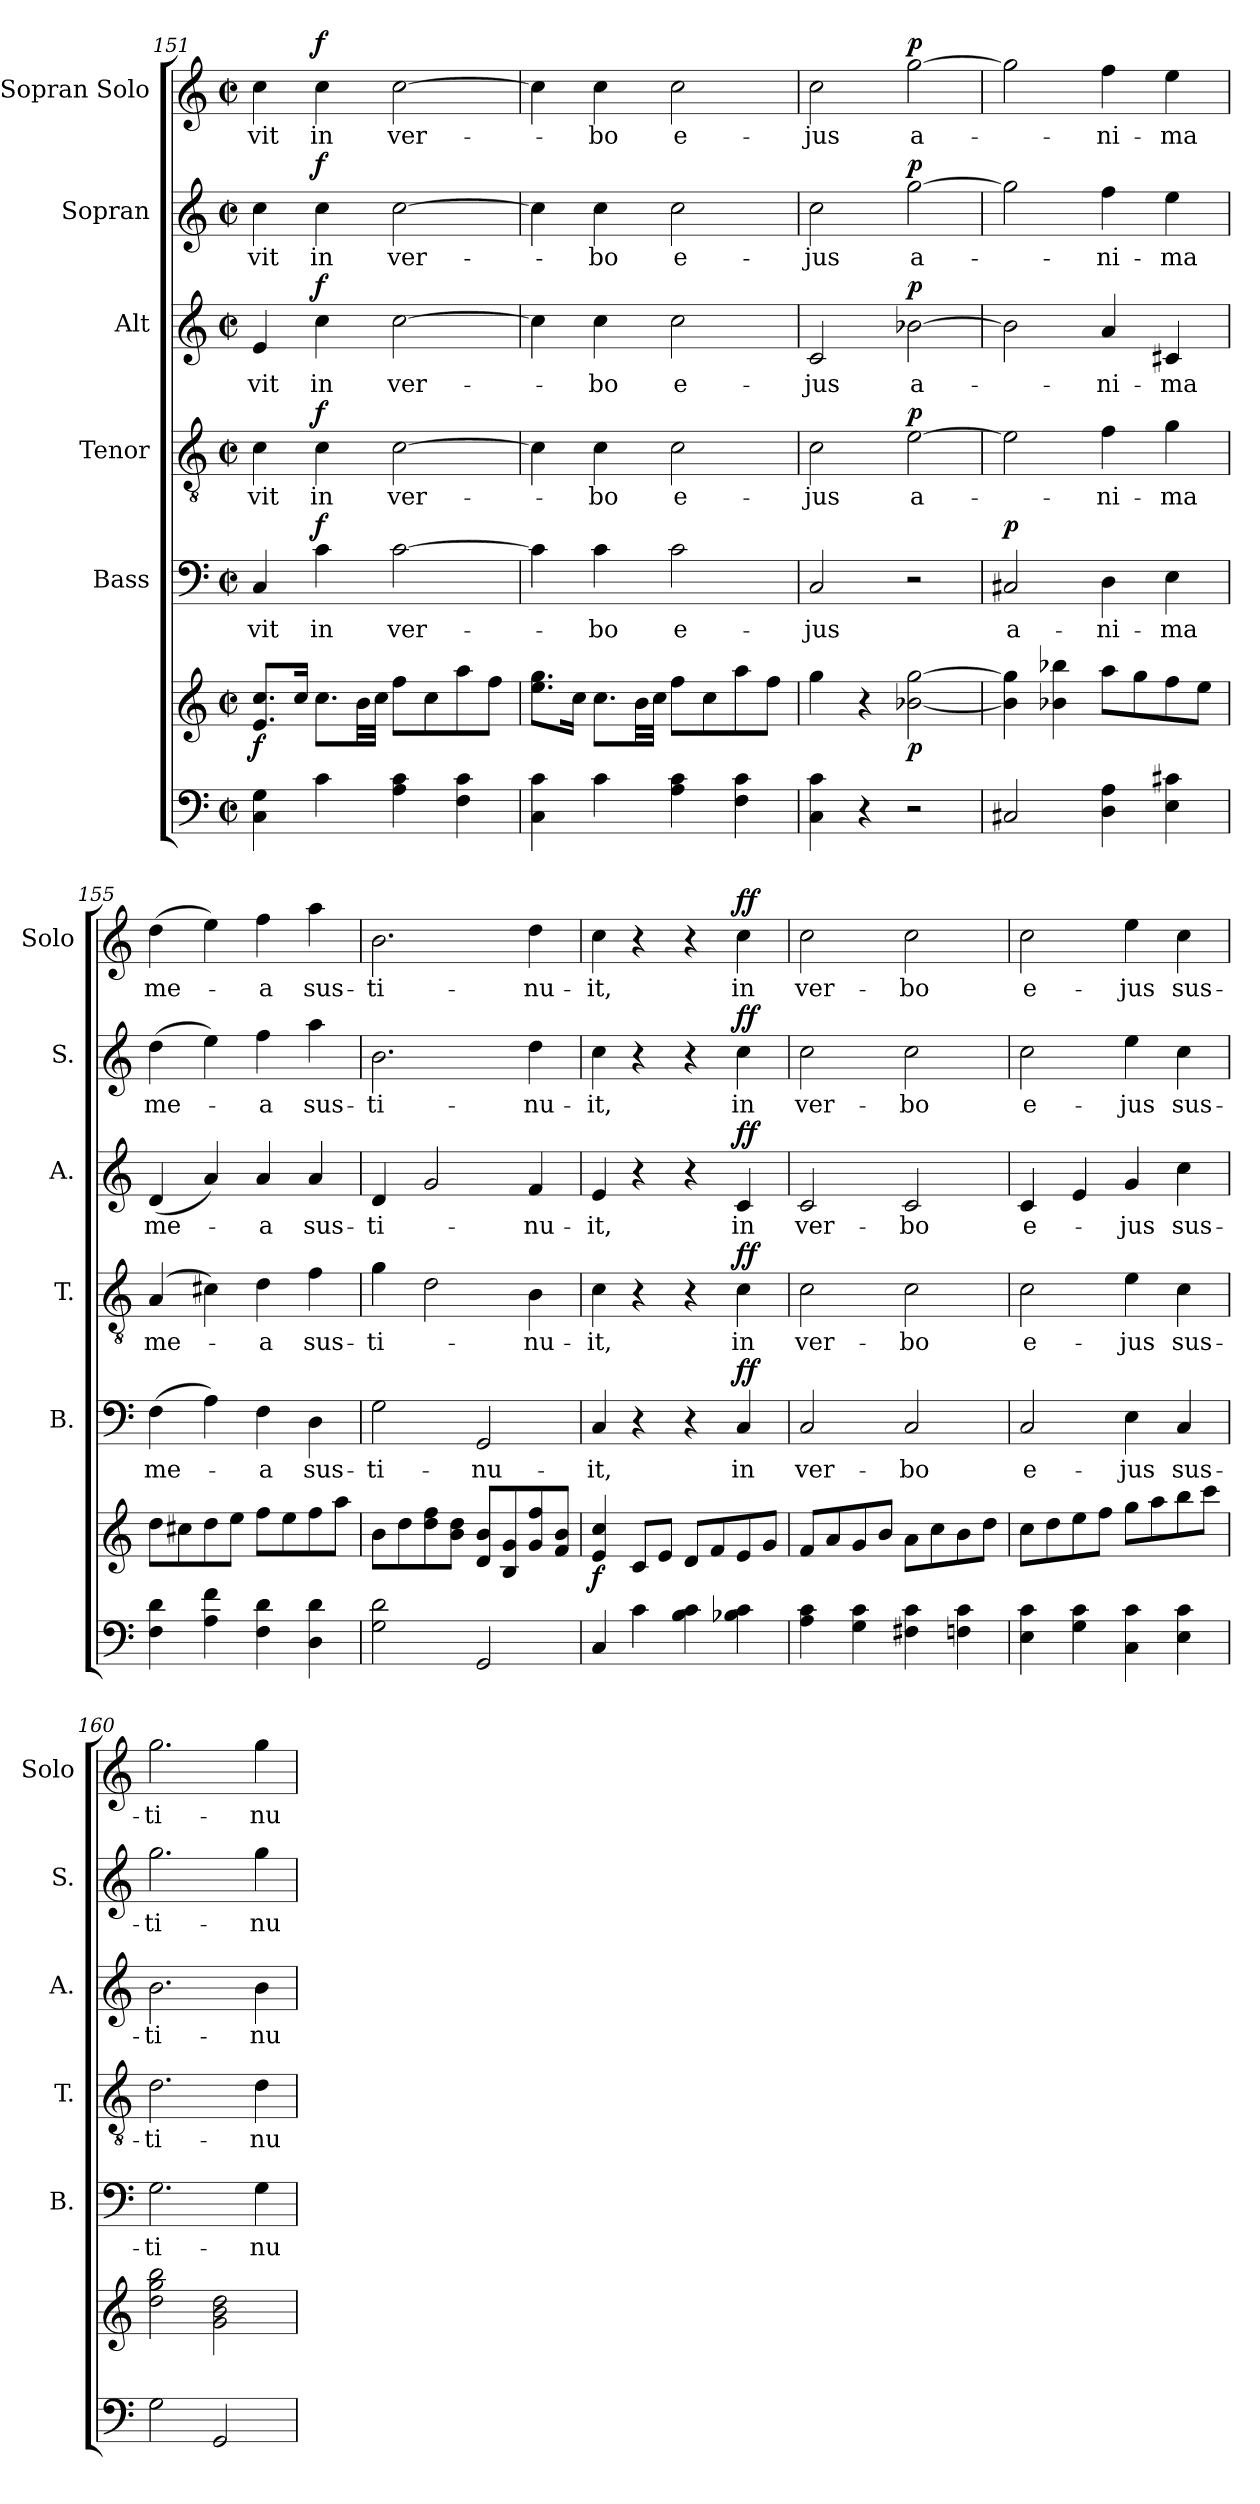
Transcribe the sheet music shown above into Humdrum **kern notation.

**kern	**kern	**dynam	**kern	**text	**dynam	**kern	**text	**dynam	**kern	**text	**dynam	**kern	**text	**dynam	**kern	**text	**dynam
*part6	*part6	*part6	*part5	*part5	*part5	*part4	*part4	*part4	*part3	*part3	*part3	*part2	*part2	*part2	*part1	*part1	*part1
*staff7	*staff6	*staff6/7	*staff5	*staff5	*staff5	*staff4	*staff4	*staff4	*staff3	*staff3	*staff3	*staff2	*staff2	*staff2	*staff1	*staff1	*staff1
*	*	*	*I"Bass	*	*	*I"Tenor	*	*	*I"Alt	*	*	*I"Sopran	*	*	*I"Sopran Solo	*	*
*	*	*	*I'B.	*	*	*I'T.	*	*	*I'A.	*	*	*I'S.	*	*	*I'Solo	*	*
*clefF4	*clefG2	*	*clefF4	*	*	*clefGv2	*	*	*clefG2	*	*	*clefG2	*	*	*clefG2	*	*
*k[]	*k[]	*	*k[]	*	*	*k[]	*	*	*k[]	*	*	*k[]	*	*	*k[]	*	*
*C:	*C:	*	*C:	*	*	*C:	*	*	*C:	*	*	*C:	*	*	*C:	*	*
*M2/2	*M2/2	*	*M2/2	*	*	*M2/2	*	*	*M2/2	*	*	*M2/2	*	*	*M2/2	*	*
*met(c|)	*met(c|)	*	*met(c|)	*	*	*met(c|)	*	*	*met(c|)	*	*	*met(c|)	*	*	*met(c|)	*	*
=151	=151	=151	=151	=151	=151	=151	=151	=151	=151	=151	=151	=151	=151	=151	=151	=151	=151
!	!	!LO:DY:b	!	!LO:LY:b	!	!	!LO:LY:b	!	!	!LO:LY:b	!	!	!LO:LY:b	!	!	!LO:LY:b	!
4C\ 4G\	8.e/ 8.cc/L	f	4C/	-vit	.	4c\	-vit	.	4e/	-vit	.	4cc\	-vit	.	4cc\	-vit	.
.	16cc/Jk	.	.	.	.	.	.	.	.	.	.	.	.	.	.	.	.
!	!	!	!	!LO:LY:b	!LO:DY:a	!	!LO:LY:b	!LO:DY:a	!	!LO:LY:b	!LO:DY:a	!	!LO:LY:b	!LO:DY:a	!	!LO:LY:b	!LO:DY:a
4c\	8.cc\L	.	4c\	in	f	4c\	in	f	4cc\	in	f	4cc\	in	f	4cc\	in	f
.	32b\LL	.	.	.	.	.	.	.	.	.	.	.	.	.	.	.	.
.	32cc\JJJ	.	.	.	.	.	.	.	.	.	.	.	.	.	.	.	.
!	!	!	!	!LO:LY:b	!	!	!LO:LY:b	!	!	!LO:LY:b	!	!	!LO:LY:b	!	!	!LO:LY:b	!
4A\ 4c\	8ff\L	.	[2c\	ver-	.	[2c\	ver-	.	[2cc\	ver-	.	[2cc\	ver-	.	[2cc\	ver-	.
.	8cc\	.	.	.	.	.	.	.	.	.	.	.	.	.	.	.	.
4F\ 4c\	8aa\	.	.	.	.	.	.	.	.	.	.	.	.	.	.	.	.
.	8ff\J	.	.	.	.	.	.	.	.	.	.	.	.	.	.	.	.
!!LO:PB:g=z
=152	=152	=152	=152	=152	=152	=152	=152	=152	=152	=152	=152	=152	=152	=152	=152	=152	=152
4C\ 4c\	8.ee\ 8.gg\L	.	4c\]	.	.	4c\]	.	.	4cc\]	.	.	4cc\]	.	.	4cc\]	.	.
.	16cc\Jk	.	.	.	.	.	.	.	.	.	.	.	.	.	.	.	.
!	!	!	!	!LO:LY:b	!	!	!LO:LY:b	!	!	!LO:LY:b	!	!	!LO:LY:b	!	!	!LO:LY:b	!
4c\	8.cc\L	.	4c\	-bo	.	4c\	-bo	.	4cc\	-bo	.	4cc\	-bo	.	4cc\	-bo	.
.	32b\LL	.	.	.	.	.	.	.	.	.	.	.	.	.	.	.	.
.	32cc\JJJ	.	.	.	.	.	.	.	.	.	.	.	.	.	.	.	.
!	!	!	!	!LO:LY:b	!	!	!LO:LY:b	!	!	!LO:LY:b	!	!	!LO:LY:b	!	!	!LO:LY:b	!
4A\ 4c\	8ff\L	.	2c\	e-	.	2c\	e-	.	2cc\	e-	.	2cc\	e-	.	2cc\	e-	.
.	8cc\	.	.	.	.	.	.	.	.	.	.	.	.	.	.	.	.
4F\ 4c\	8aa\	.	.	.	.	.	.	.	.	.	.	.	.	.	.	.	.
.	8ff\J	.	.	.	.	.	.	.	.	.	.	.	.	.	.	.	.
=153	=153	=153	=153	=153	=153	=153	=153	=153	=153	=153	=153	=153	=153	=153	=153	=153	=153
!	!	!	!	!LO:LY:b	!	!	!LO:LY:b	!	!	!LO:LY:b	!	!	!LO:LY:b	!	!	!LO:LY:b	!
4C\ 4c\	4gg\	.	2C/	-jus	.	2c\	-jus	.	2c/	-jus	.	2cc\	-jus	.	2cc\	-jus	.
4r	4r	.	.	.	.	.	.	.	.	.	.	.	.	.	.	.	.
!	!	!LO:DY:b	!	!	!	!	!LO:LY:b	!LO:DY:a	!	!LO:LY:b	!LO:DY:a	!	!LO:LY:b	!LO:DY:a	!	!LO:LY:b	!LO:DY:a
2r	[2b-X\ [2gg\	p	2r	.	.	[2e\	a-	p	[2b-X\	a-	p	[2gg\	a-	p	[2gg\	a-	p
=154	=154	=154	=154	=154	=154	=154	=154	=154	=154	=154	=154	=154	=154	=154	=154	=154	=154
!	!	!	!	!LO:LY:b	!LO:DY:a	!	!	!	!	!	!	!	!	!	!	!	!
2C#X/	4b-\] 4gg\]	.	2C#X/	a-	p	2e\]	.	.	2b-\]	.	.	2gg\]	.	.	2gg\]	.	.
.	4b-X\ 4bb-X\	.	.	.	.	.	.	.	.	.	.	.	.	.	.	.	.
!	!	!	!	!LO:LY:b	!	!	!LO:LY:b	!	!	!LO:LY:b	!	!	!LO:LY:b	!	!	!LO:LY:b	!
4D\ 4A\	8aa\L	.	4D\	-ni-	.	4f\	-ni-	.	4a/	-ni-	.	4ff\	-ni-	.	4ff\	-ni-	.
.	8gg\	.	.	.	.	.	.	.	.	.	.	.	.	.	.	.	.
!	!	!	!	!LO:LY:b	!	!	!LO:LY:b	!	!	!LO:LY:b	!	!	!LO:LY:b	!	!	!LO:LY:b	!
4E\ 4c#X\	8ff\	.	4E\	-ma	.	4g\	-ma	.	4c#X/	-ma	.	4ee\	-ma	.	4ee\	-ma	.
.	8ee\J	.	.	.	.	.	.	.	.	.	.	.	.	.	.	.	.
=155	=155	=155	=155	=155	=155	=155	=155	=155	=155	=155	=155	=155	=155	=155	=155	=155	=155
!	!	!	!	!LO:LY:b	!	!	!LO:LY:b	!	!	!LO:LY:b	!	!	!LO:LY:b	!	!	!LO:LY:b	!
4F\ 4d\	8dd\L	.	(>4F\	me-	.	(4A/	me-	.	(<4d/	me-	.	(>4dd\	me-	.	(>4dd\	me-	.
.	8cc#X\	.	.	.	.	.	.	.	.	.	.	.	.	.	.	.	.
4A\ 4f\	8dd\	.	4A\)	.	.	4c#X\)	.	.	4a/)	.	.	4ee\)	.	.	4ee\)	.	.
.	8ee\J	.	.	.	.	.	.	.	.	.	.	.	.	.	.	.	.
!	!	!	!	!LO:LY:b	!	!	!LO:LY:b	!	!	!LO:LY:b	!	!	!LO:LY:b	!	!	!LO:LY:b	!
4F\ 4d\	8ff\L	.	4F\	-a	.	4d\	-a	.	4a/	-a	.	4ff\	-a	.	4ff\	-a	.
.	8ee\	.	.	.	.	.	.	.	.	.	.	.	.	.	.	.	.
!	!	!	!	!LO:LY:b	!	!	!LO:LY:b	!	!	!LO:LY:b	!	!	!LO:LY:b	!	!	!LO:LY:b	!
4D\ 4d\	8ff\	.	4D\	sus-	.	4f\	sus-	.	4a/	sus-	.	4aa\	sus-	.	4aa\	sus-	.
.	8aa\J	.	.	.	.	.	.	.	.	.	.	.	.	.	.	.	.
=156	=156	=156	=156	=156	=156	=156	=156	=156	=156	=156	=156	=156	=156	=156	=156	=156	=156
!	!	!	!	!LO:LY:b	!	!	!LO:LY:b	!	!	!LO:LY:b	!	!	!LO:LY:b	!	!	!LO:LY:b	!
2G\ 2d\	8b\L	.	2G\	-ti-	.	4g\	-ti-	.	4d/	-ti-	.	2.b\	-ti-	.	2.b\	-ti-	.
.	8dd\	.	.	.	.	.	.	.	.	.	.	.	.	.	.	.	.
.	8dd\ 8ff\	.	.	.	.	2d\	.	.	2g/	.	.	.	.	.	.	.	.
.	8b\ 8dd\J	.	.	.	.	.	.	.	.	.	.	.	.	.	.	.	.
!	!	!	!	!LO:LY:b	!	!	!	!	!	!	!	!	!	!	!	!	!
2GG/	8d/ 8b/L	.	2GG/	-nu-	.	.	.	.	.	.	.	.	.	.	.	.	.
.	8B/ 8g/	.	.	.	.	.	.	.	.	.	.	.	.	.	.	.	.
!	!	!	!	!	!	!	!LO:LY:b	!	!	!LO:LY:b	!	!	!LO:LY:b	!	!	!LO:LY:b	!
.	8g/ 8ff/	.	.	.	.	4B\	-nu-	.	4f/	-nu-	.	4dd\	-nu-	.	4dd\	-nu-	.
.	8f/ 8b/J	.	.	.	.	.	.	.	.	.	.	.	.	.	.	.	.
=157	=157	=157	=157	=157	=157	=157	=157	=157	=157	=157	=157	=157	=157	=157	=157	=157	=157
!	!	!LO:DY:b	!	!LO:LY:b	!	!	!LO:LY:b	!	!	!LO:LY:b	!	!	!LO:LY:b	!	!	!LO:LY:b	!
4C/	4e/ 4cc/	f	4C/	-it,	.	4c\	-it,	.	4e/	-it,	.	4cc\	-it,	.	4cc\	-it,	.
4c\	8c/L	.	4r	.	.	4r	.	.	4r	.	.	4r	.	.	4r	.	.
.	8e/J	.	.	.	.	.	.	.	.	.	.	.	.	.	.	.	.
4B\ 4c\	8d/L	.	4r	.	.	4r	.	.	4r	.	.	4r	.	.	4r	.	.
.	8f/	.	.	.	.	.	.	.	.	.	.	.	.	.	.	.	.
!	!	!	!	!LO:LY:b	!LO:DY:a	!	!LO:LY:b	!LO:DY:a	!	!LO:LY:b	!LO:DY:a	!	!LO:LY:b	!LO:DY:a	!	!LO:LY:b	!LO:DY:a
4B-X\ 4c\	8e/	.	4C/	in	ff	4c\	in	ff	4c/	in	ff	4cc\	in	ff	4cc\	in	ff
.	8g/J	.	.	.	.	.	.	.	.	.	.	.	.	.	.	.	.
!!LO:LB:g=z
=158	=158	=158	=158	=158	=158	=158	=158	=158	=158	=158	=158	=158	=158	=158	=158	=158	=158
!	!	!	!	!LO:LY:b	!	!	!LO:LY:b	!	!	!LO:LY:b	!	!	!LO:LY:b	!	!	!LO:LY:b	!
4A\ 4c\	8f/L	.	2C/	ver-	.	2c\	ver-	.	2c/	ver-	.	2cc\	ver-	.	2cc\	ver-	.
.	8a/	.	.	.	.	.	.	.	.	.	.	.	.	.	.	.	.
4G\ 4c\	8g/	.	.	.	.	.	.	.	.	.	.	.	.	.	.	.	.
.	8b/J	.	.	.	.	.	.	.	.	.	.	.	.	.	.	.	.
!	!	!	!	!LO:LY:b	!	!	!LO:LY:b	!	!	!LO:LY:b	!	!	!LO:LY:b	!	!	!LO:LY:b	!
4F#X\ 4c\	8a\L	.	2C/	-bo	.	2c\	-bo	.	2c/	-bo	.	2cc\	-bo	.	2cc\	-bo	.
.	8cc\	.	.	.	.	.	.	.	.	.	.	.	.	.	.	.	.
4Fn\ 4c\	8b\	.	.	.	.	.	.	.	.	.	.	.	.	.	.	.	.
.	8dd\J	.	.	.	.	.	.	.	.	.	.	.	.	.	.	.	.
=159	=159	=159	=159	=159	=159	=159	=159	=159	=159	=159	=159	=159	=159	=159	=159	=159	=159
!	!	!	!	!LO:LY:b	!	!	!LO:LY:b	!	!	!LO:LY:b	!	!	!LO:LY:b	!	!	!LO:LY:b	!
4E\ 4c\	8cc\L	.	2C/	e-	.	2c\	e-	.	4c/	e-	.	2cc\	e-	.	2cc\	e-	.
.	8dd\	.	.	.	.	.	.	.	.	.	.	.	.	.	.	.	.
4G\ 4c\	8ee\	.	.	.	.	.	.	.	4e/	.	.	.	.	.	.	.	.
.	8ff\J	.	.	.	.	.	.	.	.	.	.	.	.	.	.	.	.
!	!	!	!	!LO:LY:b	!	!	!LO:LY:b	!	!	!LO:LY:b	!	!	!LO:LY:b	!	!	!LO:LY:b	!
4C\ 4c\	8gg\L	.	4E\	-jus	.	4e\	-jus	.	4g/	-jus	.	4ee\	-jus	.	4ee\	-jus	.
.	8aa\	.	.	.	.	.	.	.	.	.	.	.	.	.	.	.	.
!	!	!	!	!LO:LY:b	!	!	!LO:LY:b	!	!	!LO:LY:b	!	!	!LO:LY:b	!	!	!LO:LY:b	!
4E\ 4c\	8bb\	.	4C/	sus-	.	4c\	sus-	.	4cc\	sus-	.	4cc\	sus-	.	4cc\	sus-	.
.	8ccc\J	.	.	.	.	.	.	.	.	.	.	.	.	.	.	.	.
=160	=160	=160	=160	=160	=160	=160	=160	=160	=160	=160	=160	=160	=160	=160	=160	=160	=160
!	!	!	!	!LO:LY:b	!	!	!LO:LY:b	!	!	!LO:LY:b	!	!	!LO:LY:b	!	!	!LO:LY:b	!
2G\	2dd\ 2gg\ 2bb\	.	2.G\	-ti-	.	2.d\	-ti-	.	2.b\	-ti-	.	2.gg\	-ti-	.	2.gg\	-ti-	.
2GG/	2g\ 2b\ 2dd\	.	.	.	.	.	.	.	.	.	.	.	.	.	.	.	.
!	!	!	!	!LO:LY:b	!	!	!LO:LY:b	!	!	!LO:LY:b	!	!	!LO:LY:b	!	!	!LO:LY:b	!
.	.	.	4G\	-nu-	.	4d\	-nu-	.	4b\	-nu-	.	4gg\	-nu-	.	4gg\	-nu-	.
=	=	=	=	=	=	=	=	=	=	=	=	=	=	=	=	=	=
*-	*-	*-	*-	*-	*-	*-	*-	*-	*-	*-	*-	*-	*-	*-	*-	*-	*-
